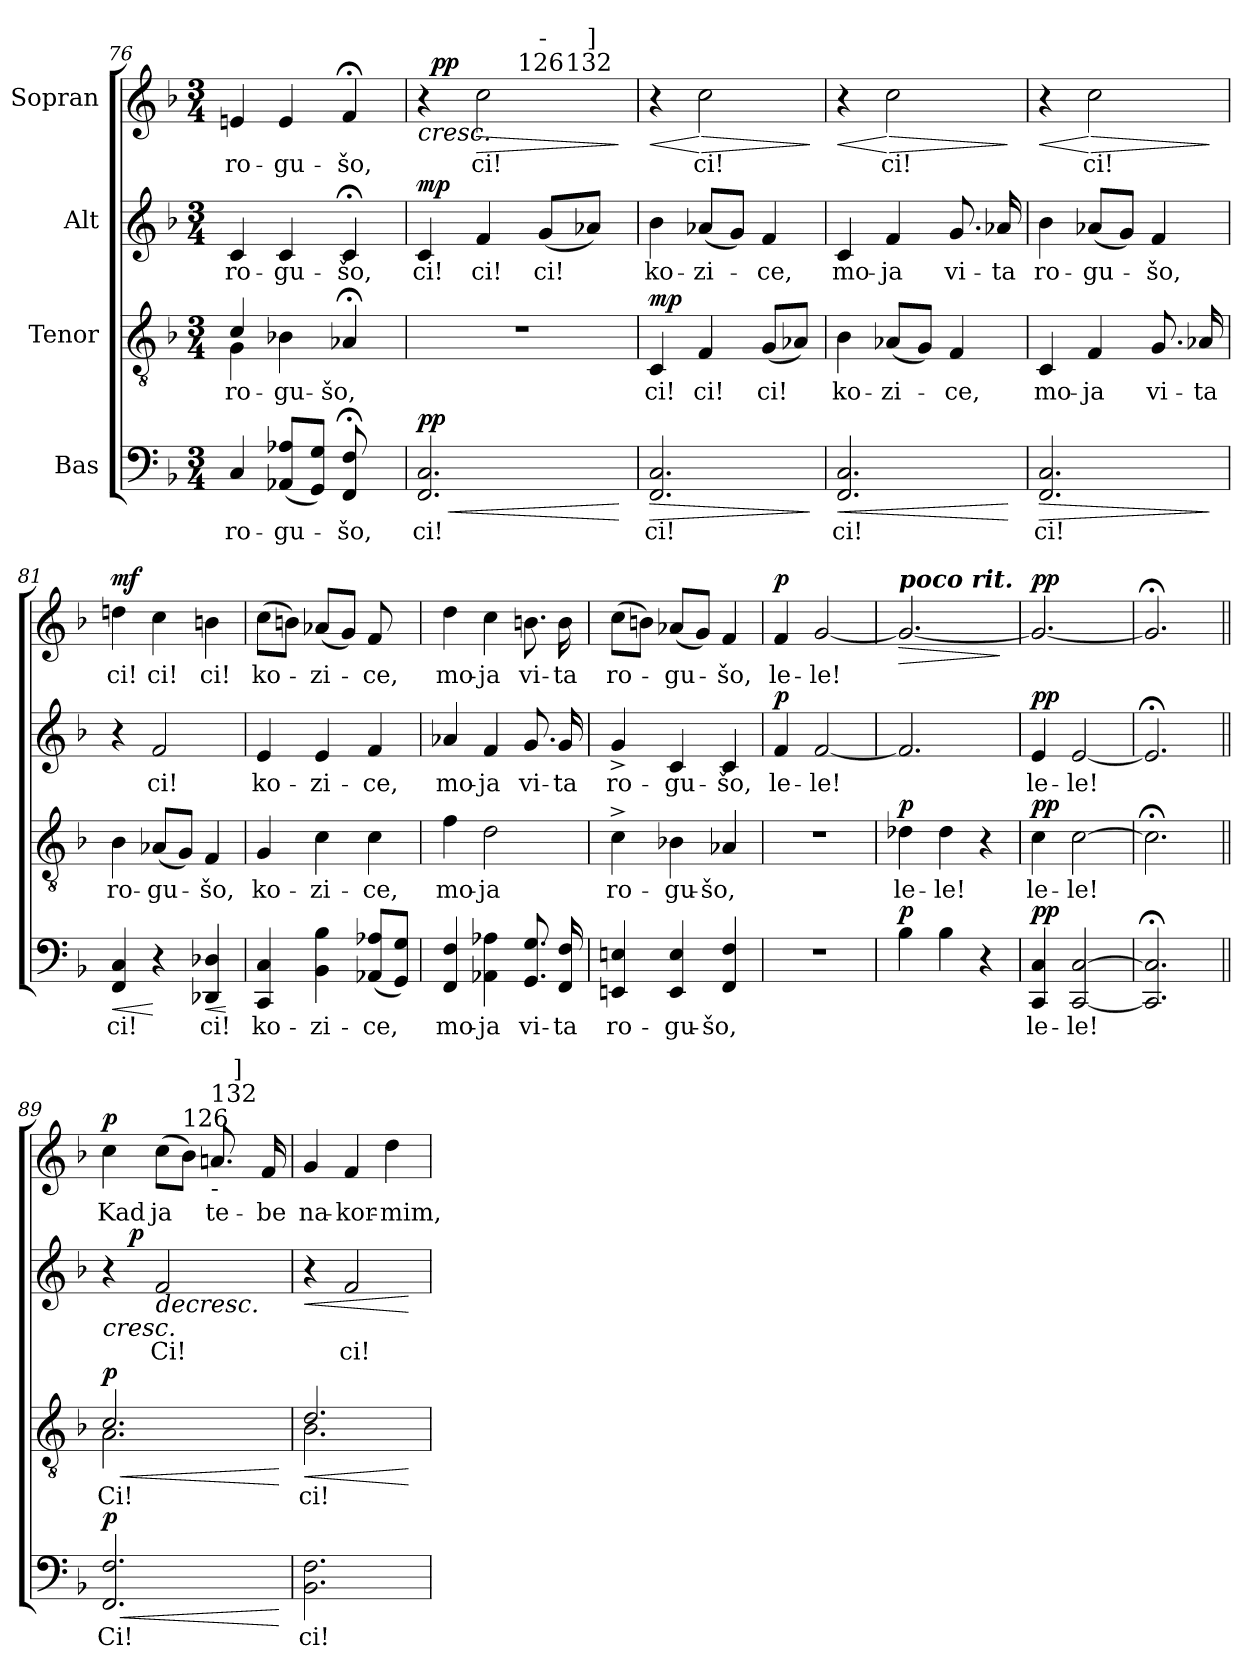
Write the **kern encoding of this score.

**kern	**text	**dynam	**kern	**text	**dynam	**kern	**text	**dynam	**kern	**text	**dynam
*part4	*part4	*part4	*part3	*part3	*part3	*part2	*part2	*part2	*part1	*part1	*part1
*staff4	*staff4	*staff4	*staff3	*staff3	*staff3	*staff2	*staff2	*staff2	*staff1	*staff1	*staff1
*I"Bas	*	*	*I"Tenor	*	*	*I"Alt	*	*	*I"Sopran	*	*
*clefF4	*	*	*clefGv2	*	*	*clefG2	*	*	*clefG2	*	*
*k[b-]	*	*	*k[b-]	*	*	*k[b-]	*	*	*k[b-]	*	*
*F:	*	*	*F:	*	*	*F:	*	*	*F:	*	*
*M3/4	*	*	*M3/4	*	*	*M3/4	*	*	*M3/4	*	*
=76	=76	=76	=76	=76	=76	=76	=76	=76	=76	=76	=76
*	*	*	*^	*	*	*	*	*	*	*	*
4C/	ro-	.	4c/	4G\	ro-	.	4c/	ro-	.	4en/	ro-	.
(8AA-X/ 8A-X/L	-gu-	.	4B-X	2ryy	-gu-	.	4c/	-gu-	.	4e/	-gu-	.
8GG/ 8G/J)	.	.	.	.	.	.	.	.	.	.	.	.
8FF/;< 8F/;<	-šo,	.	4A-X;	.	-šo,	.	4c;</	-šo,	.	4f;</	-šo,	.
8ryy	.	.	.	.	.	.	.	.	.	.	.	.
*	*	*	*v	*v	*	*	*	*	*	*	*	*
=77	=77	=77	=77	=77	=77	=77	=77	=77	=77	=77	=77
!	!	!	!	!	!	!	!	!	!LO:TX:a:t=a tempo	!	!
!	!	!	!	!	!	!	!	!	!LO:TX:a:t=[	!	!
!	!	!LO:HP:b	!	!	!	!	!	!	!	!	!
!	!	!LO:HP:n=1:b	!	!	!	!	!	!	!	!	!LO:HP:b
!	!	!LO:DY:n=1:b	!	!	!	!	!	!LO:DY:b	!	!	!
*	*	*	*	*	*	*	*	*	*^	*	*
*	*	*	*	*	*	*	*	*	*	*^	*	*
*	*	*	*	*	*	*	*	*	*	*	*^	*	*
*	*	*	*	*	*	*	*	*	*	*	*	*^	*	*
*	*	*	*	*	*	*	*	*	*	*	*	*	*^	*	*
2.FF/ 2.C/	ci!	< > pp	2.r	.	.	4c/	ci!	mp	4r	32ryy	4..ryy	2ryy	2ryy	2ryy	.	<
!	!	!	!	!	!	!	!	!	!	!	!	!	!	!	!	!LO:DY:b
.	.	.	.	.	.	.	.	.	.	2ryy	.	.	.	.	.	pp
!	!	!	!	!	!	!	!	!	!	!	!	!	!	!	!	!LO:HP:n=1:b
.	.	.	.	.	.	4f/	ci!	.	2cc\	.	.	.	.	.	ci!	[ >
!	!	!	!	!	!	!	!	!	!	!	!LO:TX:a:t=126	!	!	!	!	!
.	.	.	.	.	.	.	.	.	.	.	4ryy	.	.	.	.	.
!	!	!	!	!	!	!	!	!	!	!	!	!LO:TX:a:t=-	!	!	!	!
.	.	.	.	.	.	(8g/L	ci!	.	.	.	.	4ryy	16ryy	8ryy	.	.
.	.	.	.	.	.	.	.	.	.	8..ryy	.	.	.	.	.	.
!	!	!	!	!	!	!	!	!	!	!	!	!	!LO:TX:a:t=132	!	!	!
.	.	.	.	.	.	.	.	.	.	.	.	.	8.ryy	.	.	.
!	!	!	!	!	!	!	!	!	!	!	!	!	!	!LO:TX:a:t=]	!	!
.	.	.	.	.	.	8a-X/J)	.	.	.	.	.	.	.	8ryy	.	.
.	.	.	.	.	.	.	.	.	.	.	16ryy	.	.	.	.	.
.	.	[	.	.	.	.	.	.	.	.	.	.	.	.	.	]
!!LO:LB:g=z
=78	=78	=78	=78	=78	=78	=78	=78	=78	=78	=78	=78	=78	=78	=78	=78	=78
!	!	!LO:HP:b	!	!	!LO:DY:b	!	!	!	!	!	!	!	!	!	!	!LO:HP:b
*	*	*	*	*	*	*	*	*	*v	*v	*v	*v	*v	*v	*	*
2.FF/ 2.C/	ci!	>	4C/	ci!	mp	4b-\	ko-	.	4r	.	<
!	!	!	!	!	!	!	!	!	!	!	!LO:HP:n=1:b
.	.	.	4F/	ci!	.	(8a-X/L	-zi-	.	2cc\	ci!	[ >
.	.	.	.	.	.	8g/J)	.	.	.	.	.
.	.	.	(8G/L	ci!	.	4f/	-ce,	.	.	.	.
.	.	.	8A-X/J)	.	.	.	.	.	.	.	.
.	.	]	.	.	.	.	.	.	.	.	]
=79	=79	=79	=79	=79	=79	=79	=79	=79	=79	=79	=79
!	!	!LO:HP:b	!	!	!	!	!	!	!	!	!
!	!	!LO:HP:n=1:b	!	!	!	!	!	!	!	!	!LO:HP:b
2.FF/ 2.C/	ci!	< >	4B-\	ko-	.	4c/	mo-	.	4r	.	<
!	!	!	!	!	!	!	!	!	!	!	!LO:HP:n=1:b
.	.	.	(8A-X/L	-zi-	.	4f/	-ja	.	2cc\	ci!	[ >
.	.	.	8G/J)	.	.	.	.	.	.	.	.
.	.	.	4F/	-ce,	.	8.g/	vi-	.	.	.	.
.	.	.	.	.	.	16a-X/	-ta	.	.	.	.
.	.	[	.	.	.	.	.	.	.	.	]
=80	=80	=80	=80	=80	=80	=80	=80	=80	=80	=80	=80
!	!	!LO:HP:b	!	!	!	!	!	!	!	!	!LO:HP:b
2.FF/ 2.C/	ci!	>	4C/	mo-	.	4b-\	ro-	.	4r	.	<
!	!	!	!	!	!	!	!	!	!	!	!LO:HP:n=1:b
.	.	.	4F/	-ja	.	(8a-X/L	-gu-	.	2cc\	ci!	[ >
.	.	.	.	.	.	8g/J)	.	.	.	.	.
.	.	.	8.G/	vi-	.	4f/	-šo,	.	.	.	.
.	.	.	16A-X/	-ta	.	.	.	.	.	.	.
.	.	]	.	.	.	.	.	.	.	.	]
=81	=81	=81	=81	=81	=81	=81	=81	=81	=81	=81	=81
!	!	!LO:HP:b	!	!	!	!	!	!	!	!	!LO:DY:b
4FF/ 4C/	ci!	<	4B-\	ro-	.	4r	.	.	4ddn\	ci!	mf
4r	.	[	(8A-X/L	-gu-	.	2f/	ci!	.	4cc\	ci!	.
.	.	.	8G/J)	.	.	.	.	.	.	.	.
!	!	!LO:HP:n=1:b	!	!	!	!	!	!	!	!	!
4DD-X/ 4D-X/	ci!	] <	4F/	-šo,	.	.	.	.	4bn\	ci!	.
.	.	[	.	.	.	.	.	.	.	.	.
=82	=82	=82	=82	=82	=82	=82	=82	=82	=82	=82	=82
4CC/ 4C/	ko-	.	4G/	ko-	.	4e/	ko-	.	(8cc\L	ko-	.
.	.	.	.	.	.	.	.	.	8bn\J)	.	.
4BB-\ 4B-\	-zi-	]	4c\	-zi-	.	4e/	-zi-	.	(8a-X/L	-zi-	.
.	.	.	.	.	.	.	.	.	8g/J)	.	.
(8AA-X/ 8A-X/L	-ce,	.	4c\	-ce,	.	4f/	-ce,	.	8f/	-ce,	.
8GG/ 8G/J)	.	.	.	.	.	.	.	.	8ryy	.	.
=83	=83	=83	=83	=83	=83	=83	=83	=83	=83	=83	=83
4FF/ 4F/	mo-	.	4f\	mo-	.	4a-X/	mo-	.	4dd\	mo-	.
4AA-X\ 4A-X\	-ja	.	2d\	-ja	.	4f/	-ja	.	4cc\	-ja	.
8.GG/ 8.G/	vi-	.	.	.	.	8.g/	vi-	.	8.bn\	vi-	.
16FF/ 16F/	-ta	.	.	.	.	16g/	-ta	.	16b\	-ta	.
!!LO:PB:g=z
=84	=84	=84	=84	=84	=84	=84	=84	=84	=84	=84	=84
4EEn/ 4En/	ro-	.	4c^>\	ro-	.	4g^>/	ro-	.	(8cc\L	ro-	.
.	.	.	.	.	.	.	.	.	8bn\J)	.	.
4EE/ 4E/	-gu-	.	4B-X\	-gu-	.	4c/	-gu-	.	(8a-X/L	-gu-	.
.	.	.	.	.	.	.	.	.	8g/J)	.	.
4FF/ 4F/	-šo,	.	4A-X/	-šo,	.	4c/	-šo,	.	4f/	-šo,	.
=85	=85	=85	=85	=85	=85	=85	=85	=85	=85	=85	=85
!	!	!	!	!	!	!	!	!LO:DY:b	!	!	!LO:DY:b
2.r	.	.	2.r	.	.	4f/	le-	p	4f/	le-	p
.	.	.	.	.	.	[2f/	-le!	.	[2g/	-le!	.
=86	=86	=86	=86	=86	=86	=86	=86	=86	=86	=86	=86
!	!	!	!	!	!	!	!	!	!LO:TX:a:Bi:t=poco rit.	!	!
!	!	!LO:DY:b	!	!	!LO:DY:b	!	!	!	!	!	!LO:HP:b
4B->\	.	p	4d-X>\	le-	p	2.f/]	.	.	2.g/_	.	>
4B->\	.	.	4d->\	-le!	.	.	.	.	.	.	.
4r	.	.	4r	.	.	.	.	.	.	.	.
.	.	.	.	.	.	.	.	.	.	.	]
=87	=87	=87	=87	=87	=87	=87	=87	=87	=87	=87	=87
!	!	!LO:DY:b	!	!	!LO:DY:b	!	!	!LO:DY:b	!	!	!LO:DY:b
4CC/ 4C/	le-	pp	4c\	le-	pp	4e/	le-	pp	2.g/_	.	pp
[2CC/ [2C/	-le!	.	[2c\	-le!	.	[2e/	-le!	.	.	.	.
=88	=88	=88	=88	=88	=88	=88	=88	=88	=88	=88	=88
2.CC/];< 2.C/];<	.	.	2.c;<\]	.	.	2.e;</]	.	.	2.g;</]	.	.
=89||	=89||	=89||	=89||	=89||	=89||	=89||	=89||	=89||	=89||	=89||	=89||
!	!	!	!	!	!	!	!	!	!LO:TX:a:t=a tempo	!	!
!	!	!	!	!	!	!	!	!	!LO:TX:a:t=[	!	!
!	!	!LO:HP:b	!	!	!	!	!	!	!	!	!
!	!	!LO:HP:n=1:b	!	!	!LO:HP:b	!	!	!	!	!	!
*	*	*	*^	*	*	*	*	*	*	*	*
!	!	!LO:DY:n=1:b	!	!	!	!LO:HP:n=1:b	!	!	!LO:HP:b	!	!	!
!	!	!	!	!	!	!LO:DY:n=1:b	!	!	!	!	!	!LO:DY:b
*	*	*	*	*	*	*	*^	*	*	*^	*	*
2.FF/ 2.F/	Ci!	< > p	2.c/	2.A\	Ci!	< > p	4r	8ryy	.	<	4cc\	2ryy	Kad	p
!	!	!	!	!	!	!	!	!	!	!LO:DY:b	!	!	!	!
.	.	.	.	.	.	.	.	2ryy	.	p	.	.	.	.
!	!	!	!	!	!	!	!	!	!	!LO:HP:b	!	!	!	!
.	.	.	.	.	.	.	2f/	.	Ci!	>	(8cc\L	.	ja	.
!	!	!	!	!	!	!	!	!	!	!	!LO:TX:a:t=126	!	!	!
.	.	.	.	.	.	.	.	.	.	.	8b-\J)	.	.	.
!	!	!	!	!	!	!	!	!	!	!	!LO:TX:b:t=-	!	!	!
!	!	!	!	!	!	!	!	!	!	!	!LO:TX:a:t=132	!	!	!
.	.	.	.	.	.	.	.	.	.	.	8.an/	16.ryy	te-	.
!	!	!	!	!	!	!	!	!	!	!	!	!LO:TX:a:t=]	!	!
.	.	.	.	.	.	.	.	.	.	.	.	8ryy	.	.
.	.	.	.	.	.	.	.	8ryy	.	.	.	.	.	.
.	.	.	.	.	.	.	.	.	.	.	16f/	.	-be	.
.	.	.	.	.	.	.	.	.	.	.	.	32ryy	.	.
*	*	*	*v	*v	*	*	*	*	*	*	*	*	*	*
.	.	[	.	.	[ ]	.	.	.	[	.	.	.	.
!!LO:LB:g=z
=90	=90	=90	=90	=90	=90	=90	=90	=90	=90	=90	=90	=90	=90
!	!	!	!	!	!LO:HP:b	!	!	!	!	!	!	!	!
*	*	*	*^	*	*	*	*	*	*	*	*	*	*
!	!	!	!	!	!	!LO:HP:n=1:b	!	!	!	!LO:HP:b	!	!	!	!
*	*	*	*	*	*	*	*v	*v	*	*	*	*	*	*
*	*	*	*	*	*	*	*	*	*	*v	*v	*	*
2.BB-\ 2.F\	ci!	.	2.d/	2.B-\	ci!	< >	4r	.	<	4g/	na-	.
.	.	.	.	.	.	.	2f/	ci!	]	4f/	-kor-	.
.	.	.	.	.	.	.	.	.	.	4dd\	-mim,	.
*	*	*	*v	*v	*	*	*	*	*	*	*	*
.	.	]	.	.	[ ]	.	.	[	.	.	.
=	=	=	=	=	=	=	=	=	=	=	=
*-	*-	*-	*-	*-	*-	*-	*-	*-	*-	*-	*-
